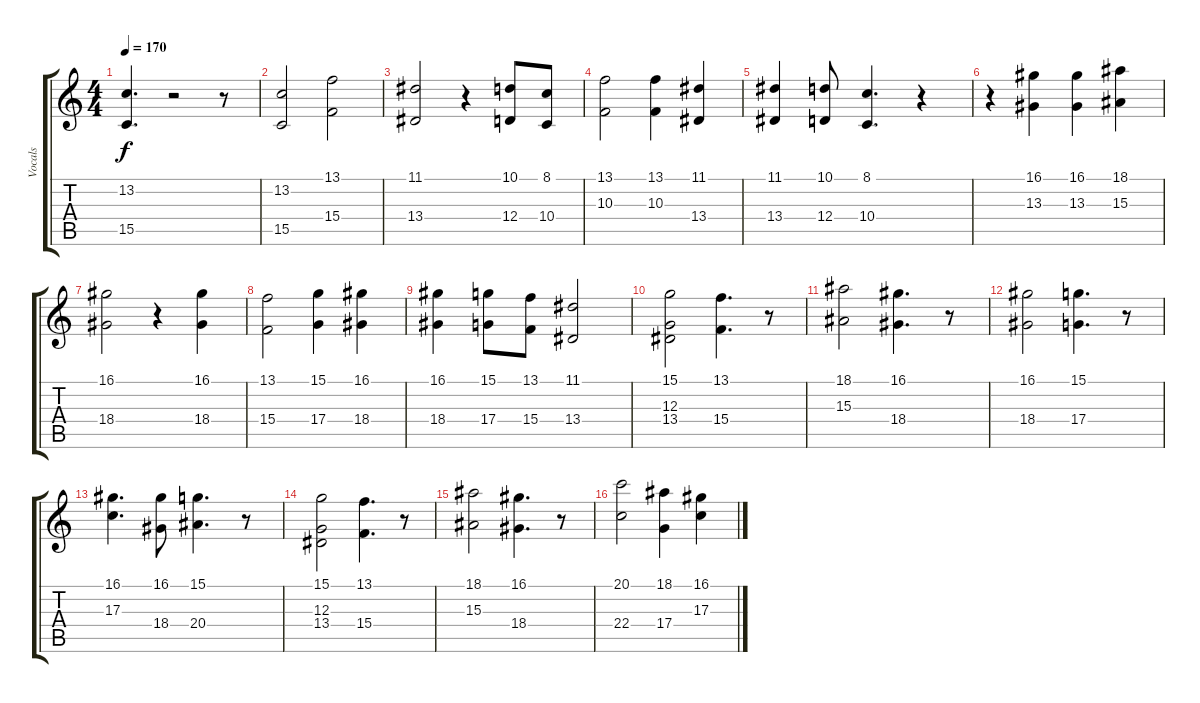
\track ("Vocals" "Vocals") {instrument lead6voice}
\staff {score tabs}
\tuning (E4 B3 G3 D3 A2 E2) {hide}
\ts (4 4)
\tempo 170
\clef g2
\ks c
(13.2 15.5).4{d dy f} r.2 r.8 |
(13.2 15.5).2 (13.1 15.4).2 |
(11.1 13.4).2 r.4 (10.1 12.4).8 (8.1 10.4).8 |
(13.1 10.3).2 (13.1 10.3).4 (11.1 13.4).4 |
(11.1 13.4).4 (10.1 12.4).8 (8.1 10.4).4{d} r.4 |
r.4 (16.1 13.3).4 (16.1 13.3).4 (18.1 15.3).4 |
(16.1 18.4).2 r.4 (16.1 18.4).4 |
(13.1 15.4).2 (15.1 17.4).4 (16.1 18.4).4 |
(16.1 18.4).4 (15.1 17.4).8 (13.1 15.4).8 (11.1 13.4).2 |
(15.1 12.3 13.4).2 (13.1 15.4).4{d} r.8 |
(18.1 15.3).2 (16.1 18.4).4{d} r.8 |
(16.1 18.4).2 (15.1 17.4).4{d} r.8 |
(16.1 17.3).4{d} (16.1 18.4).8 (15.1 20.4).4{d} r.8 |
(15.1 12.3 13.4).2 (13.1 15.4).4{d} r.8 |
(18.1 15.3).2 (16.1 18.4).4{d} r.8 |
(20.1 22.4).2 (18.1 17.4).4 (16.1 17.3).4
